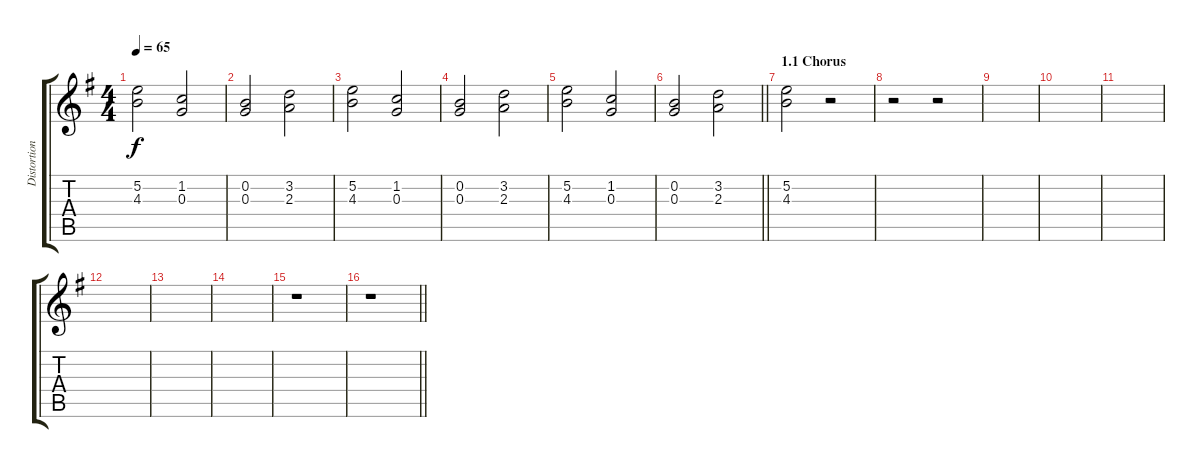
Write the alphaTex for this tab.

\track ("Distortion 2" "Distortion") {instrument overdrivenguitar}
\staff {score tabs}
\tuning (E4 B3 G3 D3 A2 E2) {hide}
\ts (4 4)
\tempo 65
\clef g2
\ks eminor
(5.2 4.3).2{dy f} (1.2 0.3).2 |
(0.2 0.3).2 (3.2 2.3).2 |
(5.2 4.3).2 (1.2 0.3).2 |
(0.2 0.3).2 (3.2 2.3).2 |
(5.2 4.3).2 (1.2 0.3).2 |
\barLineRight lightlight
(0.2 0.3).2 (3.2 2.3).2 |
\section ("" "1.1 Chorus ")
(5.2 4.3).2 r.2 |
r.2 r.2 |
|
|
|
|
|
|
r.1 |
\barLineRight lightlight
r.1
